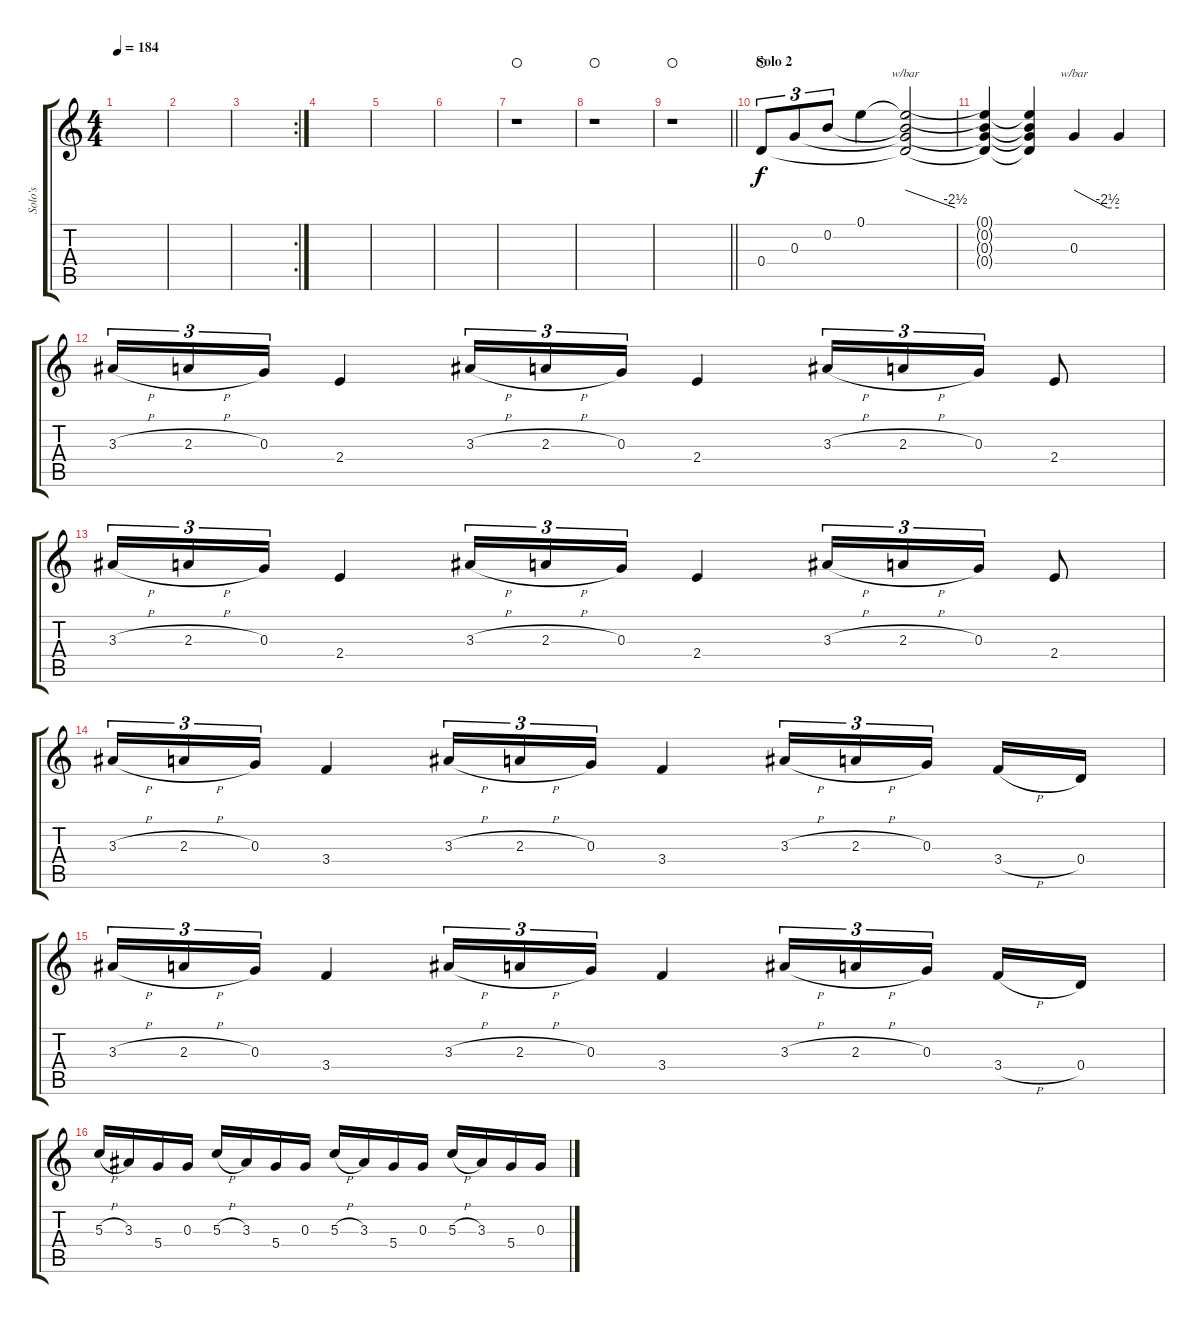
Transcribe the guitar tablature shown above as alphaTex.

\track ("Solo's" "Solo's") {instrument distortionguitar}
\staff {score tabs}
\tuning (E4 B3 G3 D3 A2 D2) {hide}
\ts (4 4)
\tempo 184
\clef g2
\ks c
|
|
\rc 2
|
|
|
|
r.1{waho} |
r.1{waho} |
\barLineRight lightlight
r.1{waho} |
\section ("" "Solo 2")
0.4.8{tu (3 2) waho} 0.3.8{tu (3 2)} 0.2.8{tu (3 2)} 0.1.4 (0.1{t} 0.2{t} 0.3{t} 0.4{t}).2{tbe (dive default 0 0 60 -10)} |
(0.1{t} 0.2{t} 0.3{t} 0.4{t}).4 (0.1{t} 0.2{t} 0.3{t} 0.4{t}).4 0.3.4{tbe (custom default 0 0 45 -10 60 -10)} 0.3{t}.4 |
3.3{h}.16{tu (3 2)} 2.3{h}.16{tu (3 2)} 0.3.16{tu (3 2)} 2.4.4 3.3{h}.16{tu (3 2)} 2.3{h}.16{tu (3 2)} 0.3.16{tu (3 2)} 2.4.4 3.3{h}.16{tu (3 2)} 2.3{h}.16{tu (3 2)} 0.3.16{tu (3 2)} 2.4.8 |
3.3{h}.16{tu (3 2)} 2.3{h}.16{tu (3 2)} 0.3.16{tu (3 2)} 2.4.4 3.3{h}.16{tu (3 2)} 2.3{h}.16{tu (3 2)} 0.3.16{tu (3 2)} 2.4.4 3.3{h}.16{tu (3 2)} 2.3{h}.16{tu (3 2)} 0.3.16{tu (3 2)} 2.4.8 |
3.3{h}.16{tu (3 2)} 2.3{h}.16{tu (3 2)} 0.3.16{tu (3 2)} 3.4.4 3.3{h}.16{tu (3 2)} 2.3{h}.16{tu (3 2)} 0.3.16{tu (3 2)} 3.4.4 3.3{h}.16{tu (3 2)} 2.3{h}.16{tu (3 2)} 0.3.16{tu (3 2) beam splitsecondary} 3.4{h}.16 0.4.16 |
3.3{h}.16{tu (3 2)} 2.3{h}.16{tu (3 2)} 0.3.16{tu (3 2)} 3.4.4 3.3{h}.16{tu (3 2)} 2.3{h}.16{tu (3 2)} 0.3.16{tu (3 2)} 3.4.4 3.3{h}.16{tu (3 2)} 2.3{h}.16{tu (3 2)} 0.3.16{tu (3 2) beam splitsecondary} 3.4{h}.16 0.4.16 |
5.3{h}.16 3.3.16 5.4.16 0.3.16 5.3{h}.16 3.3.16 5.4.16 0.3.16 5.3{h}.16 3.3.16 5.4.16 0.3.16 5.3{h}.16 3.3.16 5.4.16 0.3.16
